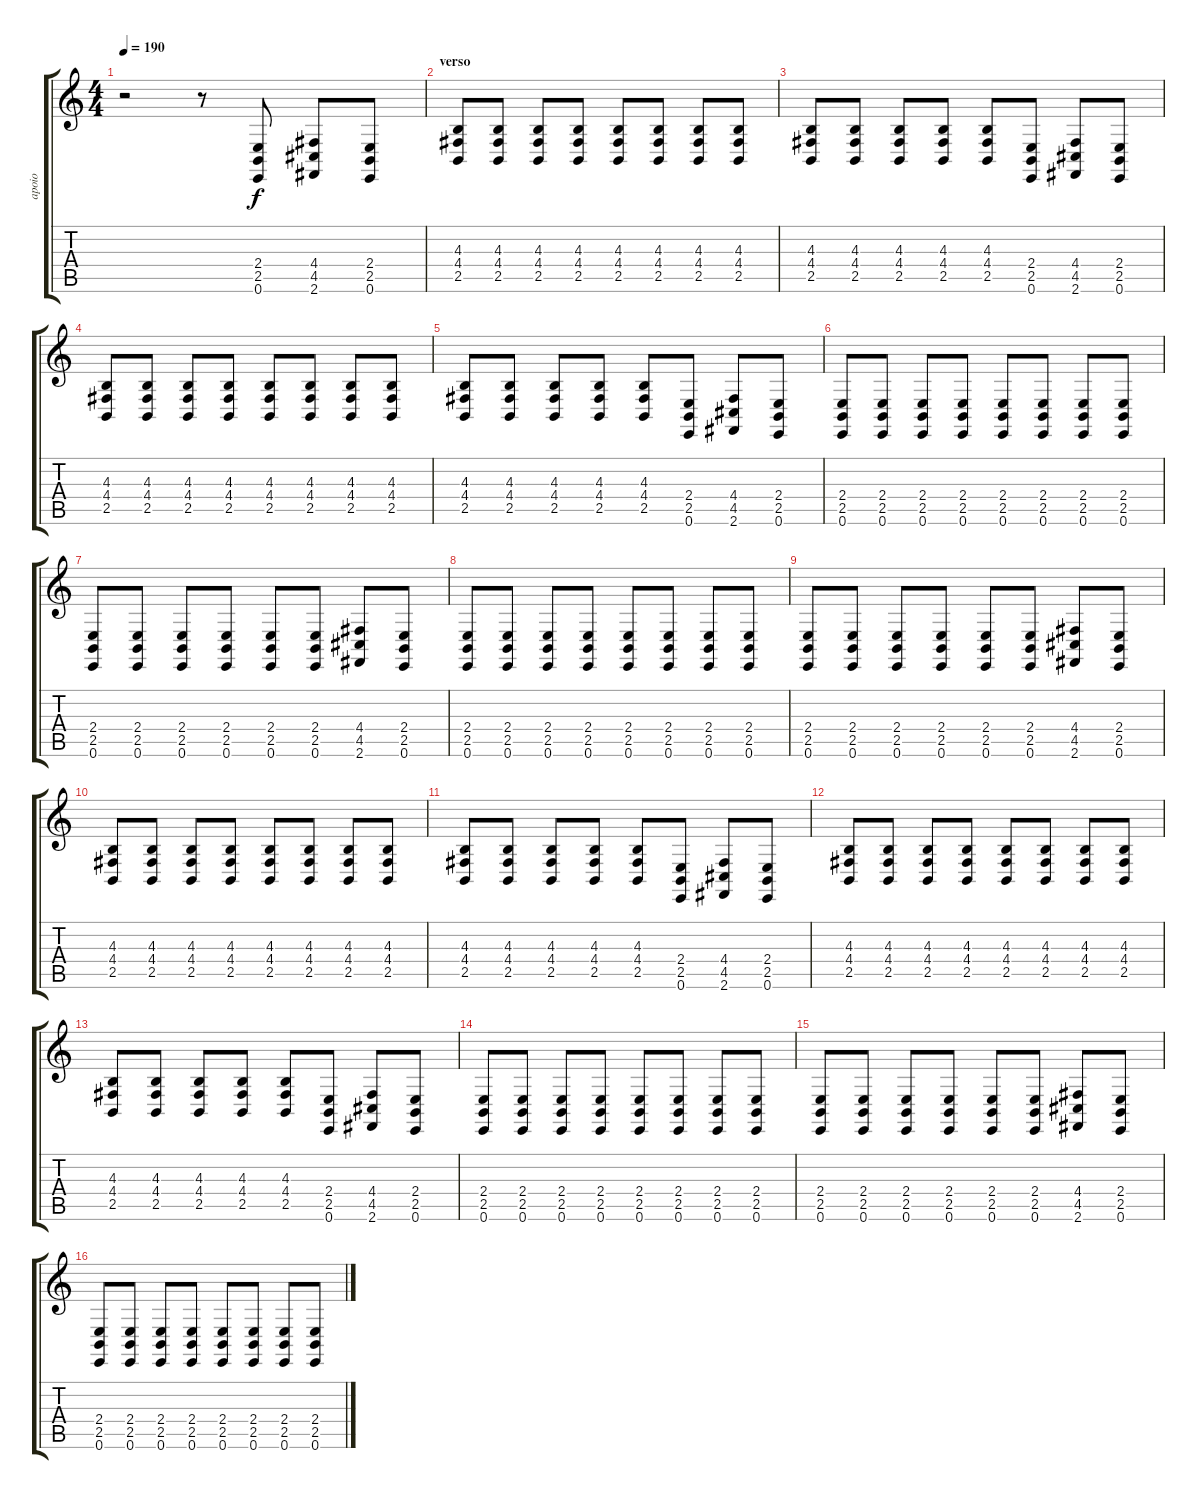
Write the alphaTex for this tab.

\track ("apoio" "apoio") {instrument lead8bassandlead}
\staff {score tabs}
\tuning (E4 B3 G3 D3 A2 E2) {hide}
\ts (4 4)
\tempo 190
\clef g2
\ks c
r.2{dy f instrument lead8bassandlead} r.8 (2.4 2.5 0.6).8 (4.4 4.5 2.6).8 (2.4 2.5 0.6).8 |
\section ("" "verso")
(4.3 4.4 2.5).8 (4.3 4.4 2.5).8 (4.3 4.4 2.5).8 (4.3 4.4 2.5).8 (4.3 4.4 2.5).8 (4.3 4.4 2.5).8 (4.3 4.4 2.5).8 (4.3 4.4 2.5).8 |
(4.3 4.4 2.5).8 (4.3 4.4 2.5).8 (4.3 4.4 2.5).8 (4.3 4.4 2.5).8 (4.3 4.4 2.5).8 (2.4 2.5 0.6).8 (4.4 4.5 2.6).8 (2.4 2.5 0.6).8 |
(4.3 4.4 2.5).8 (4.3 4.4 2.5).8 (4.3 4.4 2.5).8 (4.3 4.4 2.5).8 (4.3 4.4 2.5).8 (4.3 4.4 2.5).8 (4.3 4.4 2.5).8 (4.3 4.4 2.5).8 |
(4.3 4.4 2.5).8 (4.3 4.4 2.5).8 (4.3 4.4 2.5).8 (4.3 4.4 2.5).8 (4.3 4.4 2.5).8 (2.4 2.5 0.6).8 (4.4 4.5 2.6).8 (2.4 2.5 0.6).8 |
(2.4 2.5 0.6).8 (2.4 2.5 0.6).8 (2.4 2.5 0.6).8 (2.4 2.5 0.6).8 (2.4 2.5 0.6).8 (2.4 2.5 0.6).8 (2.4 2.5 0.6).8 (2.4 2.5 0.6).8 |
(2.4 2.5 0.6).8 (2.4 2.5 0.6).8 (2.4 2.5 0.6).8 (2.4 2.5 0.6).8 (2.4 2.5 0.6).8 (2.4 2.5 0.6).8 (4.4 4.5 2.6).8 (2.4 2.5 0.6).8 |
(2.4 2.5 0.6).8 (2.4 2.5 0.6).8 (2.4 2.5 0.6).8 (2.4 2.5 0.6).8 (2.4 2.5 0.6).8 (2.4 2.5 0.6).8 (2.4 2.5 0.6).8 (2.4 2.5 0.6).8 |
(2.4 2.5 0.6).8 (2.4 2.5 0.6).8 (2.4 2.5 0.6).8 (2.4 2.5 0.6).8 (2.4 2.5 0.6).8 (2.4 2.5 0.6).8 (4.4 4.5 2.6).8 (2.4 2.5 0.6).8 |
(4.3 4.4 2.5).8 (4.3 4.4 2.5).8 (4.3 4.4 2.5).8 (4.3 4.4 2.5).8 (4.3 4.4 2.5).8 (4.3 4.4 2.5).8 (4.3 4.4 2.5).8 (4.3 4.4 2.5).8 |
(4.3 4.4 2.5).8 (4.3 4.4 2.5).8 (4.3 4.4 2.5).8 (4.3 4.4 2.5).8 (4.3 4.4 2.5).8 (2.4 2.5 0.6).8 (4.4 4.5 2.6).8 (2.4 2.5 0.6).8 |
(4.3 4.4 2.5).8 (4.3 4.4 2.5).8 (4.3 4.4 2.5).8 (4.3 4.4 2.5).8 (4.3 4.4 2.5).8 (4.3 4.4 2.5).8 (4.3 4.4 2.5).8 (4.3 4.4 2.5).8 |
(4.3 4.4 2.5).8 (4.3 4.4 2.5).8 (4.3 4.4 2.5).8 (4.3 4.4 2.5).8 (4.3 4.4 2.5).8 (2.4 2.5 0.6).8 (4.4 4.5 2.6).8 (2.4 2.5 0.6).8 |
(2.4 2.5 0.6).8 (2.4 2.5 0.6).8 (2.4 2.5 0.6).8 (2.4 2.5 0.6).8 (2.4 2.5 0.6).8 (2.4 2.5 0.6).8 (2.4 2.5 0.6).8 (2.4 2.5 0.6).8 |
(2.4 2.5 0.6).8 (2.4 2.5 0.6).8 (2.4 2.5 0.6).8 (2.4 2.5 0.6).8 (2.4 2.5 0.6).8 (2.4 2.5 0.6).8 (4.4 4.5 2.6).8 (2.4 2.5 0.6).8 |
(2.4 2.5 0.6).8 (2.4 2.5 0.6).8 (2.4 2.5 0.6).8 (2.4 2.5 0.6).8 (2.4 2.5 0.6).8 (2.4 2.5 0.6).8 (2.4 2.5 0.6).8 (2.4 2.5 0.6).8
